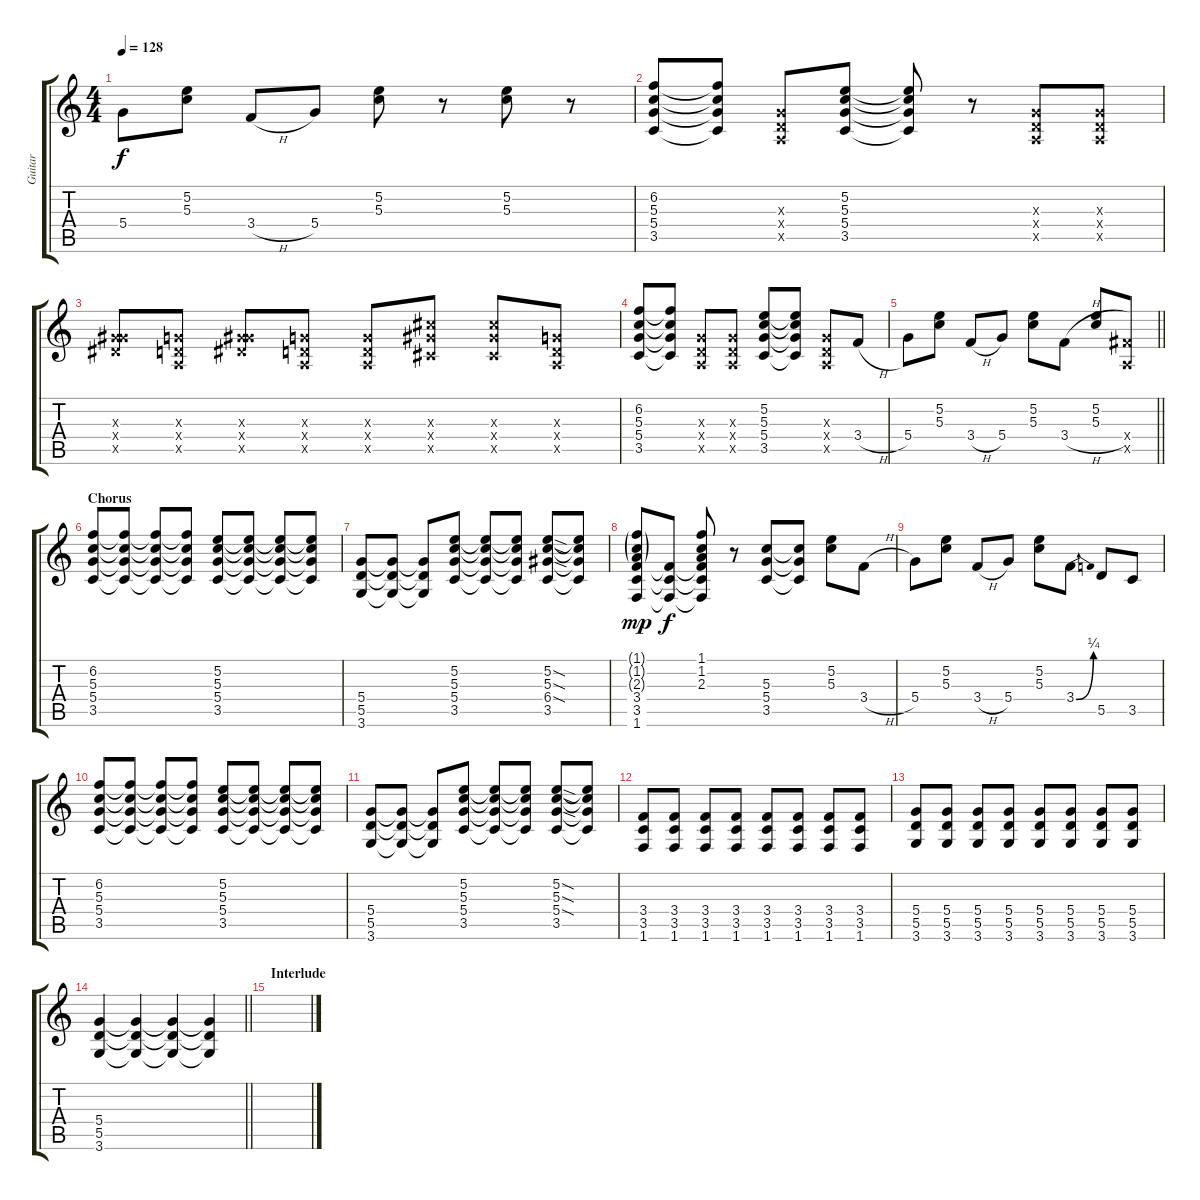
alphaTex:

\track ("Guitar" "Guitar") {instrument overdrivenguitar}
\staff {score tabs}
\tuning (E4 B3 G3 D3 A2 E2) {hide}
\ts (4 4)
\tempo 128
\clef g2
\ks c
5.4.8{dy f} (5.2 5.3).8 3.4{h}.8 5.4.8 (5.2 5.3).8 r.8 (5.2 5.3).8 r.8 |
(6.2 5.3 5.4 3.5).8 (6.2{t} 5.3{t} 5.4{t} 3.5{t}).8 (0.3{x} 0.4{x} 0.5{x}).8 (5.2 5.3 5.4 3.5).8 (5.2{t} 5.3{t} 5.4{t} 3.5{t}).8 r.8 (0.3{x} 0.4{x} 0.5{x}).8 (0.3{x} 0.4{x} 0.5{x}).8 |
(0.3{x} 6.4{x} 6.5{x}).8 (0.3{x} 0.4{x} 0.5{x}).8 (0.3{x} 6.4{x} 6.5{x}).8 (0.3{x} 0.4{x} 0.5{x}).8 (0.3{x} 0.4{x} 0.5{x}).8 (6.3{x} 6.4{x} 4.5{x}).8 (6.3{x} 6.4{x} 4.5{x}).8 (0.3{x} 0.4{x} 0.5{x}).8 |
(6.2 5.3 5.4 3.5).8 (6.2{t} 5.3{t} 5.4{t} 3.5{t}).8 (0.3{x} 0.4{x} 0.5{x}).8 (0.3{x} 0.4{x} 0.5{x}).8 (5.2 5.3 5.4 3.5).8 (5.2{t} 5.3{t} 5.4{t} 3.5{t}).8 (0.3{x} 0.4{x} 0.5{x}).8 3.4{h}.8 |
\barLineRight lightlight
5.4.8 (5.2 5.3).8 3.4{h}.8 5.4.8 (5.2 5.3).8 3.4{h}.8 (5.2 5.3).8 (4.4{x} 0.5{x}).8 |
\section ("" "Chorus")
(6.2 5.3 5.4 3.5).8 (6.2{t} 5.3{t} 5.4{t} 3.5{t}).8 (6.2{t} 5.3{t} 5.4{t} 3.5{t}).8 (6.2{t} 5.3{t} 5.4{t} 3.5{t}).8 (5.2 5.3 5.4 3.5).8 (5.2{t} 5.3{t} 5.4{t} 3.5{t}).8 (5.2{t} 5.3{t} 5.4{t} 3.5{t}).8 (5.2{t} 5.3{t} 5.4{t} 3.5{t}).8 |
(5.4 5.5 3.6).8 (5.4{t} 5.5{t} 3.6{t}).8 (5.4{t} 5.5{t} 3.6{t}).8 (5.2 5.3 5.4 3.5).8 (5.2{t} 5.3{t} 5.4{t} 3.5{t}).8 (5.2{t} 5.3{t} 5.4{t} 3.5{t}).8 (5.2{sod} 5.3{sod} 6.4{sod} 3.5).8 (5.2{t} 5.3{t} 6.4{t} 3.5{t}).8 |
(1.1{g} 1.2{g} 2.3{g} 3.4 3.5 1.6).8{dy mp} (3.4{t} 3.5{t} 1.6{t}).8{dy f} (1.1 1.2 2.3 3.4{t} 3.5{t} 1.6{t}).8 r.8 (5.3 5.4 3.5).8 (5.3{t} 5.4{t} 3.5{t}).8 (5.2 5.3).8 3.4{h}.8 |
5.4.8 (5.2 5.3).8 3.4{h}.8 5.4.8 (5.2 5.3).8 3.4{be (bend 0 0 60 1)}.8 5.5.8 3.5.8 |
(6.2 5.3 5.4 3.5).8 (6.2{t} 5.3{t} 5.4{t} 3.5{t}).8 (6.2{t} 5.3{t} 5.4{t} 3.5{t}).8 (6.2{t} 5.3{t} 5.4{t} 3.5{t}).8 (5.2 5.3 5.4 3.5).8 (5.2{t} 5.3{t} 5.4{t} 3.5{t}).8 (5.2{t} 5.3{t} 5.4{t} 3.5{t}).8 (5.2{t} 5.3{t} 5.4{t} 3.5{t}).8 |
(5.4 5.5 3.6).8 (5.4{t} 5.5{t} 3.6{t}).8 (5.4{t} 5.5{t} 3.6{t}).8 (5.2 5.3 5.4 3.5).8 (5.2{t} 5.3{t} 5.4{t} 3.5{t}).8 (5.2{t} 5.3{t} 5.4{t} 3.5{t}).8 (5.2{sod} 5.3{sod} 5.4{sod} 3.5).8 (5.2{t} 5.3{t} 5.4{t} 3.5{t}).8 |
(3.4 3.5 1.6).8 (3.4 3.5 1.6).8 (3.4 3.5 1.6).8 (3.4 3.5 1.6).8 (3.4 3.5 1.6).8 (3.4 3.5 1.6).8 (3.4 3.5 1.6).8 (3.4 3.5 1.6).8 |
(5.4 5.5 3.6).8 (5.4 5.5 3.6).8 (5.4 5.5 3.6).8 (5.4 5.5 3.6).8 (5.4 5.5 3.6).8 (5.4 5.5 3.6).8 (5.4 5.5 3.6).8 (5.4 5.5 3.6).8 |
\barLineRight lightlight
(5.4 5.5 3.6).4 (5.4{t} 5.5{t} 3.6{t}).4 (5.4{t} 5.5{t} 3.6{t}).4 (5.4{t} 5.5{t} 3.6{t}).4 |
\section ("" "Interlude")
